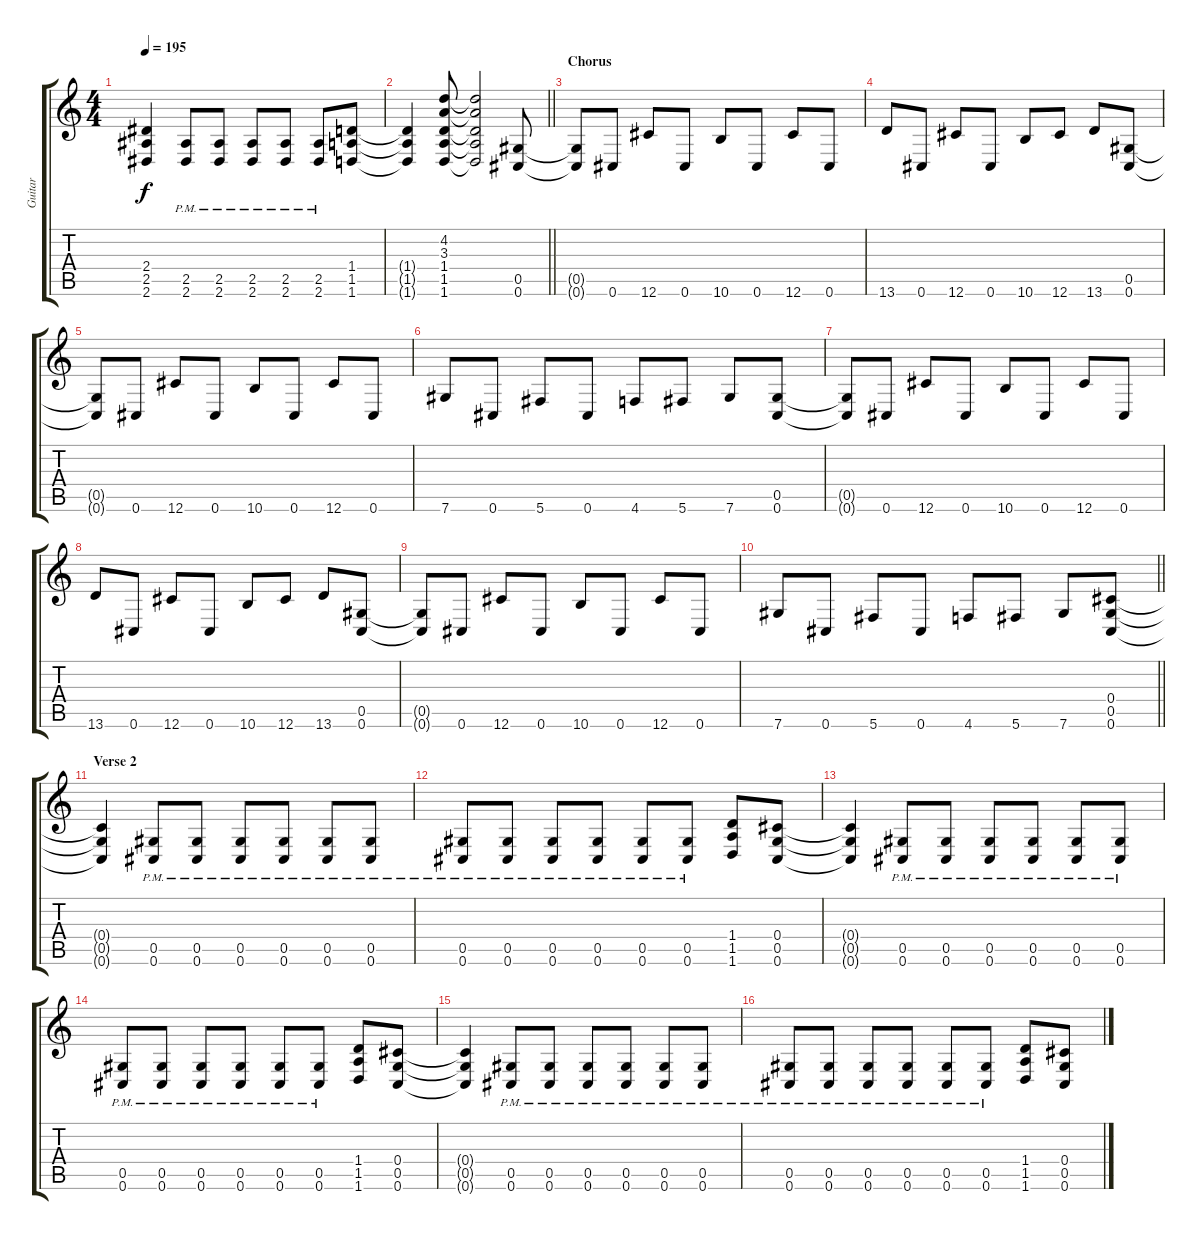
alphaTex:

\track ("Guitar" "Guitar") {instrument distortionguitar}
\staff {score tabs}
\tuning (Eb4 Bb3 Gb3 Db3 Ab2 Db2) {hide}
\ts (4 4)
\tempo 195
\clef g2
\ks c
(2.4{t} 2.5{t} 2.6{t}).4{dy f} (2.5{pm} 2.6{pm}).8 (2.5{pm} 2.6{pm}).8 (2.5{pm} 2.6{pm}).8 (2.5{pm} 2.6{pm}).8 (2.5{pm} 2.6{pm}).8 (1.4 1.5 1.6).8 |
\barLineRight lightlight
(1.4{t} 1.5{t} 1.6{t}).4 (4.2 3.3 1.4 1.5 1.6).8 (4.2{t} 3.3{t} 1.4{t} 1.5{t} 1.6{t}).2 (0.5 0.6).8 |
\section ("" "Chorus")
(0.5{t} 0.6{t}).8 0.6.8 12.6.8 0.6.8 10.6.8 0.6.8 12.6.8 0.6.8 |
13.6.8 0.6.8 12.6.8 0.6.8 10.6.8 12.6.8 13.6.8 (0.5 0.6).8 |
(0.5{t} 0.6{t}).8 0.6.8 12.6.8 0.6.8 10.6.8 0.6.8 12.6.8 0.6.8 |
7.6.8 0.6.8 5.6.8 0.6.8 4.6.8 5.6.8 7.6.8 (0.5 0.6).8 |
(0.5{t} 0.6{t}).8 0.6.8 12.6.8 0.6.8 10.6.8 0.6.8 12.6.8 0.6.8 |
13.6.8 0.6.8 12.6.8 0.6.8 10.6.8 12.6.8 13.6.8 (0.5 0.6).8 |
(0.5{t} 0.6{t}).8 0.6.8 12.6.8 0.6.8 10.6.8 0.6.8 12.6.8 0.6.8 |
\barLineRight lightlight
7.6.8 0.6.8 5.6.8 0.6.8 4.6.8 5.6.8 7.6.8 (0.4 0.5 0.6).8 |
\section ("" "Verse 2")
(0.4{t} 0.5{t} 0.6{t}).4 (0.5{pm} 0.6{pm}).8 (0.5{pm} 0.6{pm}).8 (0.5{pm} 0.6{pm}).8 (0.5{pm} 0.6{pm}).8 (0.5{pm} 0.6{pm}).8 (0.5{pm} 0.6{pm}).8 |
(0.5{pm} 0.6{pm}).8 (0.5{pm} 0.6{pm}).8 (0.5{pm} 0.6{pm}).8 (0.5{pm} 0.6{pm}).8 (0.5{pm} 0.6{pm}).8 (0.5{pm} 0.6{pm}).8 (1.4 1.5 1.6).8 (0.4 0.5 0.6).8 |
(0.4{t} 0.5{t} 0.6{t}).4 (0.5{pm} 0.6{pm}).8 (0.5{pm} 0.6{pm}).8 (0.5{pm} 0.6{pm}).8 (0.5{pm} 0.6{pm}).8 (0.5{pm} 0.6{pm}).8 (0.5{pm} 0.6{pm}).8 |
(0.5{pm} 0.6{pm}).8 (0.5{pm} 0.6{pm}).8 (0.5{pm} 0.6{pm}).8 (0.5{pm} 0.6{pm}).8 (0.5{pm} 0.6{pm}).8 (0.5{pm} 0.6{pm}).8 (1.4 1.5 1.6).8 (0.4 0.5 0.6).8 |
(0.4{t} 0.5{t} 0.6{t}).4 (0.5{pm} 0.6{pm}).8 (0.5{pm} 0.6{pm}).8 (0.5{pm} 0.6{pm}).8 (0.5{pm} 0.6{pm}).8 (0.5{pm} 0.6{pm}).8 (0.5{pm} 0.6{pm}).8 |
(0.5{pm} 0.6{pm}).8 (0.5{pm} 0.6{pm}).8 (0.5{pm} 0.6{pm}).8 (0.5{pm} 0.6{pm}).8 (0.5{pm} 0.6{pm}).8 (0.5{pm} 0.6{pm}).8 (1.4 1.5 1.6).8 (0.4 0.5 0.6).8
